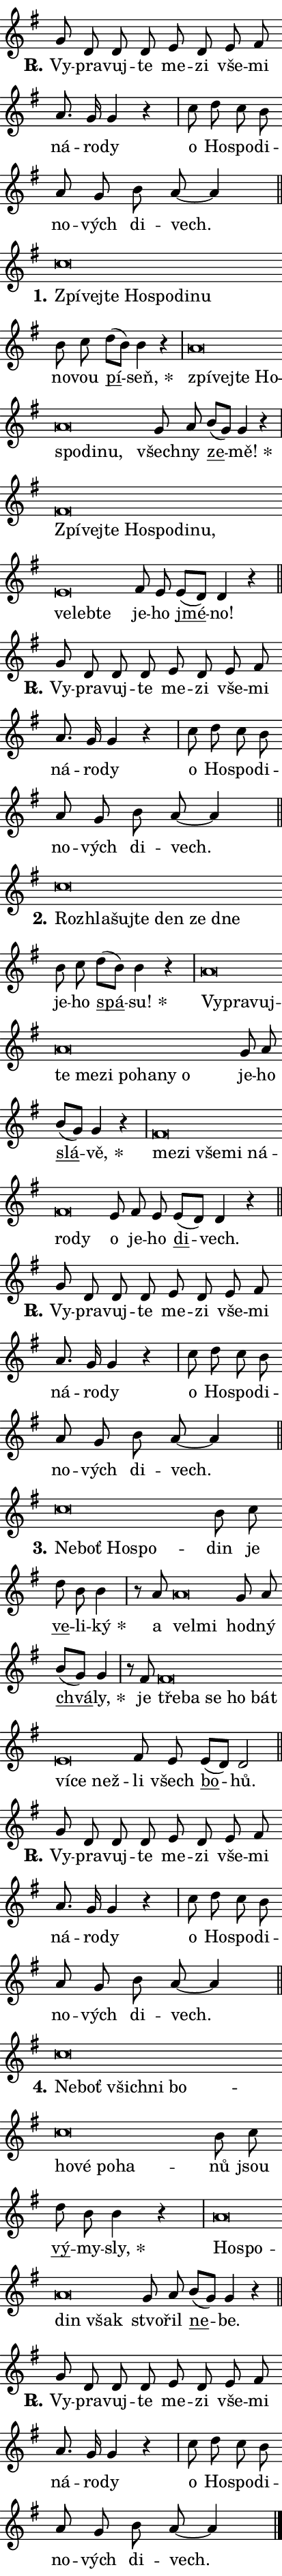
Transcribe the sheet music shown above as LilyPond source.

\version "2.22.1"
\header { tagline = "" }
\paper {
  indent = 0\cm
  top-margin = 0\cm
  right-margin = 0\cm
  bottom-margin = 0\cm
  left-margin = 0\cm
  paper-width = 7\cm
  page-breaking = #ly:one-page-breaking
  system-system-spacing.basic-distance = #11
  score-system-spacing.basic-distance = #11
  ragged-last = ##f
}


%% Author: Thomas Morley
%% https://lists.gnu.org/archive/html/lilypond-user/2020-05/msg00002.html
#(define (line-position grob)
"Returns position of @var[grob} in current system:
   @code{'start}, if at first time-step
   @code{'end}, if at last time-step
   @code{'middle} otherwise
"
  (let* ((col (ly:item-get-column grob))
         (ln (ly:grob-object col 'left-neighbor))
         (rn (ly:grob-object col 'right-neighbor))
         (col-to-check-left (if (ly:grob? ln) ln col))
         (col-to-check-right (if (ly:grob? rn) rn col))
         (break-dir-left
           (and
             (ly:grob-property col-to-check-left 'non-musical #f)
             (ly:item-break-dir col-to-check-left)))
         (break-dir-right
           (and
             (ly:grob-property col-to-check-right 'non-musical #f)
             (ly:item-break-dir col-to-check-right))))
        (cond ((eqv? 1 break-dir-left) 'start)
              ((eqv? -1 break-dir-right) 'end)
              (else 'middle))))

#(define (tranparent-at-line-position vctor)
  (lambda (grob)
  "Relying on @code{line-position} select the relevant enry from @var{vctor}.
Used to determine transparency,"
    (case (line-position grob)
      ((end) (not (vector-ref vctor 0)))
      ((middle) (not (vector-ref vctor 1)))
      ((start) (not (vector-ref vctor 2))))))

noteHeadBreakVisibility =
#(define-music-function (break-visibility)(vector?)
"Makes @code{NoteHead}s transparent relying on @var{break-visibility}"
#{
  \override NoteHead.transparent =
    #(tranparent-at-line-position break-visibility)
#})

#(define delete-ledgers-for-transparent-note-heads
  (lambda (grob)
    "Reads whether a @code{NoteHead} is transparent.
If so this @code{NoteHead} is removed from @code{'note-heads} from
@var{grob}, which is supposed to be @code{LedgerLineSpanner}.
As a result ledgers are not printed for this @code{NoteHead}"
    (let* ((nhds-array (ly:grob-object grob 'note-heads))
           (nhds-list
             (if (ly:grob-array? nhds-array)
                 (ly:grob-array->list nhds-array)
                 '()))
           ;; Relies on the transparent-property being done before
           ;; Staff.LedgerLineSpanner.after-line-breaking is executed.
           ;; This is fragile ...
           (to-keep
             (remove
               (lambda (nhd)
                 (ly:grob-property nhd 'transparent #f))
               nhds-list)))
      ;; TODO find a better method to iterate over grob-arrays, similiar
      ;; to filter/remove etc for lists
      ;; For now rebuilt from scratch
      (set! (ly:grob-object grob 'note-heads)  '())
      (for-each
        (lambda (nhd)
          (ly:pointer-group-interface::add-grob grob 'note-heads nhd))
        to-keep))))

hideNotes = {
  \noteHeadBreakVisibility #begin-of-line-visible
}
unHideNotes = {
  \noteHeadBreakVisibility #all-visible
}

% work-around for resetting accidentals
% https://lilypond.org/doc/v2.23/Documentation/notation/displaying-rhythms#unmetered-music
cadenzaMeasure = {
  \cadenzaOff
  \partial 1024 s1024
  \cadenzaOn
}

#(define-markup-command (accent layout props text) (markup?)
  "Underline accented syllable"
  (interpret-markup layout props
    #{\markup \override #'(offset . 4.3) \underline { #text }#}))

responsum = \markup \concat {
  "R" \hspace #-1.05 \path #0.1 #'((moveto 0 0.07) (lineto 0.9 0.8)) \hspace #0.05 "."
}

\layout {
    \context {
        \Staff
        \remove "Time_signature_engraver"
        \override LedgerLineSpanner.after-line-breaking = #delete-ledgers-for-transparent-note-heads
    }
    \context {
        \Voice {
            \override NoteHead.output-attributes = #'((class . "notehead"))
            \override Hairpin.height = #0.55
        }
    }
    \context {
        \Lyrics {
            \override StanzaNumber.output-attributes = #'((class . "stanzanumber"))
            \override LyricSpace.minimum-distance = #0.9
            \override LyricText.font-name = #"TeX Gyre Schola"
            \override LyricText.font-size = 1
            \override StanzaNumber.font-name = #"TeX Gyre Schola Bold"
            \override StanzaNumber.font-size = 1
        }
    }
}

% magnetic-lyrics.ily
%
%   written by
%     Jean Abou Samra <jean@abou-samra.fr>
%     Werner Lemberg <wl@gnu.org>
%
%   adapted by
%     Jiri Hon <jiri.hon@gmail.com>
%
% Version 2022-Apr-15

% https://www.mail-archive.com/lilypond-user@gnu.org/msg149350.html

#(define (Left_hyphen_pointer_engraver context)
   "Collect syllable-hyphen-syllable occurrences in lyrics and store
them in properties.  This engraver only looks to the left.  For
example, if the lyrics input is @code{foo -- bar}, it does the
following.

@itemize @bullet
@item
Set the @code{text} property of the @code{LyricHyphen} grob between
@q{foo} and @q{bar} to @code{foo}.

@item
Set the @code{left-hyphen} property of the @code{LyricText} grob with
text @q{foo} to the @code{LyricHyphen} grob between @q{foo} and
@q{bar}.
@end itemize

Use this auxiliary engraver in combination with the
@code{lyric-@/text::@/apply-@/magnetic-@/offset!} hook."
   (let ((hyphen #f)
         (text #f))
     (make-engraver
      (acknowledgers
       ((lyric-syllable-interface engraver grob source-engraver)
        (set! text grob)))
      (end-acknowledgers
       ((lyric-hyphen-interface engraver grob source-engraver)
        ;(when (not (grob::has-interface grob 'lyric-space-interface))
          (set! hyphen grob)));)
      ((stop-translation-timestep engraver)
       (when (and text hyphen)
         (ly:grob-set-object! text 'left-hyphen hyphen))
       (set! text #f)
       (set! hyphen #f)))))

#(define (lyric-text::apply-magnetic-offset! grob)
   "If the space between two syllables is less than the value in
property @code{LyricText@/.details@/.squash-threshold}, move the right
syllable to the left so that it gets concatenated with the left
syllable.

Use this function as a hook for
@code{LyricText@/.after-@/line-@/breaking} if the
@code{Left_@/hyphen_@/pointer_@/engraver} is active."
   (let ((hyphen (ly:grob-object grob 'left-hyphen #f)))
     (when hyphen
       (let ((left-text (ly:spanner-bound hyphen LEFT)))
         (when (grob::has-interface left-text 'lyric-syllable-interface)
           (let* ((common (ly:grob-common-refpoint grob left-text X))
                  (this-x-ext (ly:grob-extent grob common X))
                  (left-x-ext
                   (begin
                     ;; Trigger magnetism for left-text.
                     (ly:grob-property left-text 'after-line-breaking)
                     (ly:grob-extent left-text common X)))
                  ;; `delta` is the gap width between two syllables.
                  (delta (- (interval-start this-x-ext)
                            (interval-end left-x-ext)))
                  (details (ly:grob-property grob 'details))
                  (threshold (assoc-get 'squash-threshold details 0.2)))
             (when (< delta threshold)
               (let* (;; We have to manipulate the input text so that
                      ;; ligatures crossing syllable boundaries are not
                      ;; disabled.  For languages based on the Latin
                      ;; script this is essentially a beautification.
                      ;; However, for non-Western scripts it can be a
                      ;; necessity.
                      (lt (ly:grob-property left-text 'text))
                      (rt (ly:grob-property grob 'text))
                      (is-space (grob::has-interface hyphen 'lyric-space-interface))
                      (space (if is-space " " ""))
                      (space-markup (grob-interpret-markup grob " "))
                      (space-size (interval-length (ly:stencil-extent space-markup X)))
                      (extra-delta (if is-space space-size 0))
                      ;; Append new syllable.
                      (ltrt-space (if (and (string? lt) (string? rt))
                                (string-append lt space rt)
                                (make-concat-markup (list lt space rt))))
                      ;; Right-align `ltrt` to the right side.
                      (ltrt-space-markup (grob-interpret-markup
                               grob
                               (make-translate-markup
                                (cons (interval-length this-x-ext) 0)
                                (make-right-align-markup ltrt-space)))))
                 (begin
                   ;; Don't print `left-text`.
                   (ly:grob-set-property! left-text 'stencil #f)
                   ;; Set text and stencil (which holds all collected
                   ;; syllables so far) and shift it to the left.
                   (ly:grob-set-property! grob 'text ltrt-space)
                   (ly:grob-set-property! grob 'stencil ltrt-space-markup)
                   (ly:grob-translate-axis! grob (- (- delta extra-delta)) X))))))))))


#(define (lyric-hyphen::displace-bounds-first grob)
   ;; Make very sure this callback isn't triggered too early.
   (let ((left (ly:spanner-bound grob LEFT))
         (right (ly:spanner-bound grob RIGHT)))
     (ly:grob-property left 'after-line-breaking)
     (ly:grob-property right 'after-line-breaking)
     (ly:lyric-hyphen::print grob)))

squashThreshold = #0.4

\layout {
  \context {
    \Lyrics
    \consists #Left_hyphen_pointer_engraver
    \override LyricText.after-line-breaking =
      #lyric-text::apply-magnetic-offset!
    \override LyricHyphen.stencil = #lyric-hyphen::displace-bounds-first
    \override LyricText.details.squash-threshold = \squashThreshold
    \override LyricHyphen.minimum-distance = 0
    \override LyricHyphen.minimum-length = \squashThreshold
  }
}

squash = \override LyricText.details.squash-threshold = 9999
unSquash = \override LyricText.details.squash-threshold = \squashThreshold

left = \override LyricText.self-alignment-X = #LEFT
unLeft = \revert LyricText.self-alignment-X

starOffset = #(lambda (grob) 
                (let ((x_offset (ly:self-alignment-interface::aligned-on-x-parent grob)))
                  (if (= x_offset 0) 0 (+ x_offset 1.2))))

star = #(define-music-function (syllable)(string?)
"Append star separator at the end of a syllable"
#{
  \once \override LyricText.X-offset = #starOffset
  \lyricmode { \markup {
    #syllable
    \override #'((font-name . "TeX Gyre Schola Bold")) \hspace #0.2 \lower #0.65 \larger "*"
  } }
#})

starAccent = #(define-music-function (syllable)(string?)
"Append star separator at the end of a syllable and make accent"
#{
  \once \override LyricText.X-offset = #starOffset
  \lyricmode { \markup {
    \accent #syllable
    \override #'((font-name . "TeX Gyre Schola Bold")) \hspace #0.2 \lower #0.65 \larger "*"
  } }
#})

breath = #(define-music-function (syllable)(string?)
"Append breathing indicator at the end of a syllable"
#{
  \lyricmode { \markup { #syllable "+" } }
#})

optionalBreath = #(define-music-function (syllable)(string?)
"Append optional breathing indicator at the end of a syllable"
#{
  \lyricmode { \markup { #syllable "(+)" } }
#})


\score {
    <<
        \new Voice = "melody" { \cadenzaOn \key g \major \relative { g'8 d d d e d e fis \bar "" a8. g16 g4 r \cadenzaMeasure \bar "|" c8 d c b \bar "" a g b a~ a4 \cadenzaMeasure \bar "||" \break }
\relative { c''\breve*1/16 \hideNotes \breve*1/16 \bar "" \breve*1/16 \bar "" \breve*1/16 \bar "" \breve*1/16 \bar "" \breve*1/16 \breve*1/16 \bar "" \unHideNotes b8 c \bar "" d[( b)] b4 r \cadenzaMeasure \bar "|" a\breve*1/16 \hideNotes \breve*1/16 \bar "" \breve*1/16 \bar "" \breve*1/16 \bar "" \breve*1/16 \bar "" \breve*1/16 \breve*1/16 \bar "" \unHideNotes g8 a \bar "" b[( g)] g4 r \cadenzaMeasure \bar "|" fis\breve*1/16 \hideNotes \breve*1/16 \bar "" \breve*1/16 \bar "" \breve*1/16 \bar "" \breve*1/16 \bar "" \breve*1/16 \breve*1/16 \bar "" \unHideNotes e\breve*1/16 \hideNotes \breve*1/16 \breve*1/16 \bar "" \unHideNotes fis8 e \bar "" e[( d)] d4 r \cadenzaMeasure \bar "||" \break }
\relative { g'8 d d d e d e fis \bar "" a8. g16 g4 r \cadenzaMeasure \bar "|" c8 d c b \bar "" a g b a~ a4 \cadenzaMeasure \bar "||" \break }
\relative { c''\breve*1/16 \hideNotes \breve*1/16 \bar "" \breve*1/16 \bar "" \breve*1/16 \bar "" \breve*1/16 \bar "" \breve*1/16 \breve*1/16 \bar "" \unHideNotes b8 c \bar "" d[( b)] b4 r \cadenzaMeasure \bar "|" a\breve*1/16 \hideNotes \breve*1/16 \bar "" \breve*1/16 \bar "" \breve*1/16 \bar "" \breve*1/16 \bar "" \breve*1/16 \bar "" \breve*1/16 \bar "" \breve*1/16 \bar "" \breve*1/16 \breve*1/16 \bar "" \unHideNotes g8 a \bar "" b[( g)] g4 r \cadenzaMeasure \bar "|" fis\breve*1/16 \hideNotes \breve*1/16 \bar "" \breve*1/16 \bar "" \breve*1/16 \bar "" \breve*1/16 \bar "" \breve*1/16 \breve*1/16 \bar "" \unHideNotes e8 fis8 e \bar "" e[( d)] d4 r \cadenzaMeasure \bar "||" \break }
\relative { g'8 d d d e d e fis \bar "" a8. g16 g4 r \cadenzaMeasure \bar "|" c8 d c b \bar "" a g b a~ a4 \cadenzaMeasure \bar "||" \break }
\relative { c''\breve*1/16 \hideNotes \breve*1/16 \bar "" \breve*1/16 \breve*1/16 \bar "" \unHideNotes b8 c \bar "" d b b4 \cadenzaMeasure \bar "|" r8 a8 a\breve*1/16 \hideNotes \breve*1/16 \bar "" \unHideNotes g8 a \bar "" b[( g)] g4 \cadenzaMeasure \bar "|" r8 fis8 fis\breve*1/16 \hideNotes \breve*1/16 \bar "" \breve*1/16 \bar "" \breve*1/16 \breve*1/16 \bar "" \unHideNotes e\breve*1/16 \hideNotes \breve*1/16 \breve*1/16 \bar "" \unHideNotes fis8 e \bar "" e[( d)] d2 \cadenzaMeasure \bar "||" \break }
\relative { g'8 d d d e d e fis \bar "" a8. g16 g4 r \cadenzaMeasure \bar "|" c8 d c b \bar "" a g b a~ a4 \cadenzaMeasure \bar "||" \break }
\relative { c''\breve*1/16 \hideNotes \breve*1/16 \bar "" \breve*1/16 \bar "" \breve*1/16 \bar "" \breve*1/16 \bar "" \breve*1/16 \bar "" \breve*1/16 \bar "" \breve*1/16 \breve*1/16 \bar "" \unHideNotes b8 c \bar "" d b b4 r \cadenzaMeasure \bar "|" a\breve*1/16 \hideNotes \breve*1/16 \bar "" \breve*1/16 \breve*1/16 \bar "" \unHideNotes g8 a \bar "" b[( g)] g4 r \cadenzaMeasure \bar "||" \break }
\relative { g'8 d d d e d e fis \bar "" a8. g16 g4 r \cadenzaMeasure \bar "|" c8 d c b \bar "" a g b a~ a4 \cadenzaMeasure \bar "||" \break } \bar "|." }
        \new Lyrics \lyricsto "melody" { \lyricmode { \set stanza = \responsum
Vy -- pra -- vuj -- te me -- zi vše -- mi ná -- ro -- dy o Ho -- spo -- di -- no -- vých di -- vech.
\set stanza = "1."
\left Zpí -- \squash vej -- te Ho -- spo -- di -- nu \unLeft \unSquash no -- vou \markup \accent pí -- \star seň, \left zpí -- \squash vej -- te Ho -- spo -- di -- nu, \unLeft \unSquash všech -- ny \markup \accent ze -- \star mě! \left Zpí -- \squash vej -- te Ho -- spo -- di -- nu, \left \unLeft \unSquash ve -- \squash leb -- te \unLeft \unSquash je -- ho \markup \accent jmé -- no!
\set stanza = \responsum
Vy -- pra -- vuj -- te me -- zi vše -- mi ná -- ro -- dy o Ho -- spo -- di -- no -- vých di -- vech.
\set stanza = "2."
\left Roz -- \squash hla -- šuj -- te den ze dne \unLeft \unSquash je -- ho \markup \accent spá -- \star su! \left Vy -- \squash pra -- vuj -- te me -- zi po -- ha -- ny o \unLeft \unSquash je -- ho \markup \accent slá -- \star vě, \left me -- \squash zi vše -- mi ná -- ro -- dy \unLeft \unSquash o je -- ho \markup \accent di -- vech.
\set stanza = \responsum
Vy -- pra -- vuj -- te me -- zi vše -- mi ná -- ro -- dy o Ho -- spo -- di -- no -- vých di -- vech.
\set stanza = "3."
\left Ne -- \squash boť Ho -- spo -- \unLeft \unSquash din je \markup \accent ve -- li -- \star ký a \left vel -- \squash mi \unLeft \unSquash hod -- ný \markup \accent chvá -- \star ly, je \left tře -- \squash ba se ho bát \left \unLeft \unSquash ví -- \squash ce než -- \unLeft \unSquash li všech \markup \accent bo -- hů.
\set stanza = \responsum
Vy -- pra -- vuj -- te me -- zi vše -- mi ná -- ro -- dy o Ho -- spo -- di -- no -- vých di -- vech.
\set stanza = "4."
\left Ne -- \squash boť všich -- ni bo -- ho -- vé po -- ha -- \unLeft \unSquash nů jsou \markup \accent vý -- my -- \star sly, \left Ho -- \squash spo -- din však \unLeft \unSquash stvo -- řil \markup \accent ne -- be.
\set stanza = \responsum
Vy -- pra -- vuj -- te me -- zi vše -- mi ná -- ro -- dy o Ho -- spo -- di -- no -- vých di -- vech. } }
    >>
    \layout {}
}
